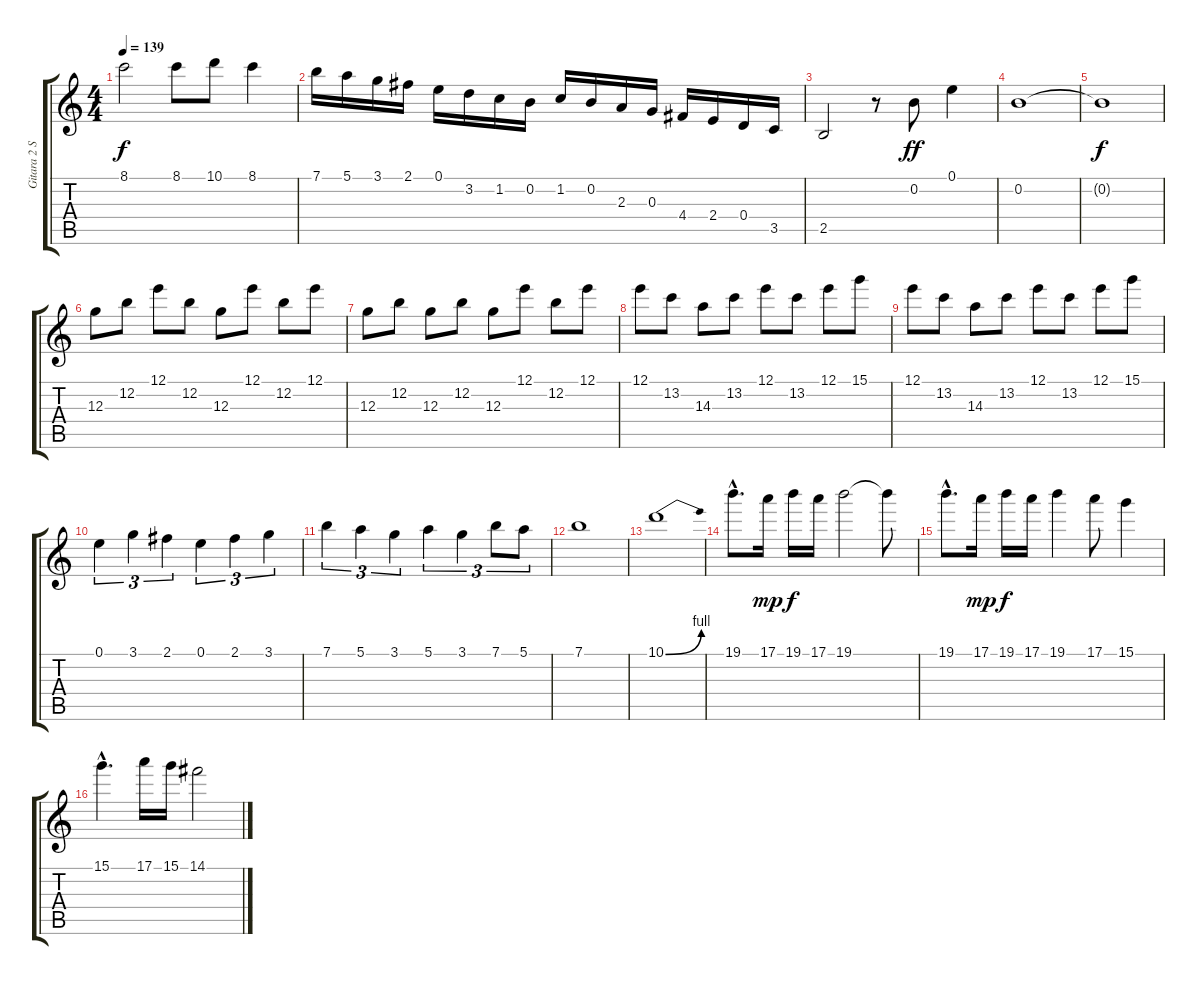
\track ("Gitara 2 Solo" "Gitara 2 S") {instrument overdrivenguitar}
\staff {score tabs}
\tuning (E4 B3 G3 D3 A2 E2) {hide}
\ts (4 4)
\tempo 139
\clef g2
\ks c
8.1.2{dy f} 8.1.8 10.1.8 8.1.4 |
7.1.16 5.1.16 3.1.16 2.1.16 0.1.16 3.2.16 1.2.16 0.2.16 1.2.16 0.2.16 2.3.16 0.3.16 4.4.16 2.4.16 0.4.16 3.5.16 |
2.5.2 r.8 0.2.8{dy ff} 0.1.4 |
0.2.1 |
0.2{t}.1{dy f} |
12.3.8 12.2.8 12.1.8 12.2.8 12.3.8 12.1.8 12.2.8 12.1.8 |
12.3.8 12.2.8 12.3.8 12.2.8 12.3.8 12.1.8 12.2.8 12.1.8 |
12.1.8 13.2.8 14.3.8 13.2.8 12.1.8 13.2.8 12.1.8 15.1.8 |
12.1.8 13.2.8 14.3.8 13.2.8 12.1.8 13.2.8 12.1.8 15.1.8 |
0.1.4{tu (3 2)} 3.1.4{tu (3 2)} 2.1.4{tu (3 2)} 0.1.4{tu (3 2)} 2.1.4{tu (3 2)} 3.1.4{tu (3 2)} |
7.1.4{tu (3 2)} 5.1.4{tu (3 2)} 3.1.4{tu (3 2)} 5.1.4{tu (3 2)} 3.1.4{tu (3 2)} 7.1.8{tu (3 2)} 5.1.8{tu (3 2)} |
7.1.1 |
10.1{be (bend 0 0 60 4)}.1 |
19.1{hac}.8{d} 17.1.16{dy mp} 19.1.16{dy f} 17.1.16 19.1.2 19.1{t}.8 |
19.1{hac}.8{d} 17.1.16{dy mp} 19.1.16{dy f} 17.1.16 19.1.4 17.1.8 15.1.4 |
15.1{hac}.4{d} 17.1.16 15.1.16 14.1.2
